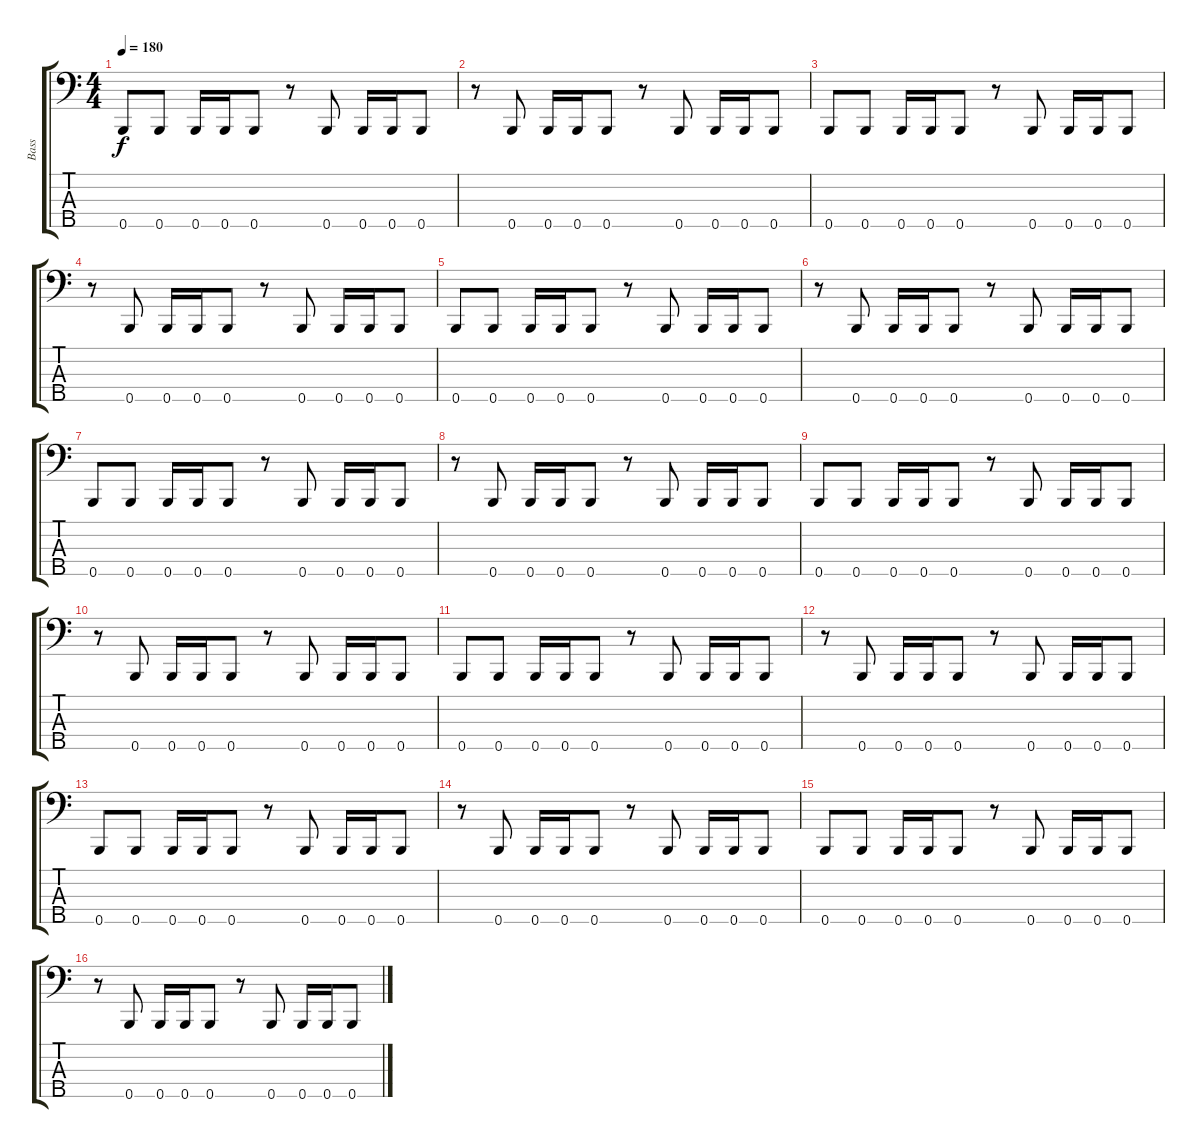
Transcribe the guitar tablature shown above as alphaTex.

\track ("Bass" "Bass") {instrument electricbasspick}
\staff {score tabs}
\tuning (G2 D2 A1 E1 B0) {hide}
\ts (4 4)
\section ("" "")
\tempo 180
\clef f4
\ks c
0.5.8{dy f} 0.5.8 0.5.16 0.5.16 0.5.8 r.8 0.5.8 0.5.16 0.5.16 0.5.8 |
r.8 0.5.8 0.5.16 0.5.16 0.5.8 r.8 0.5.8 0.5.16 0.5.16 0.5.8 |
0.5.8 0.5.8 0.5.16 0.5.16 0.5.8 r.8 0.5.8 0.5.16 0.5.16 0.5.8 |
r.8 0.5.8 0.5.16 0.5.16 0.5.8 r.8 0.5.8 0.5.16 0.5.16 0.5.8 |
0.5.8 0.5.8 0.5.16 0.5.16 0.5.8 r.8 0.5.8 0.5.16 0.5.16 0.5.8 |
r.8 0.5.8 0.5.16 0.5.16 0.5.8 r.8 0.5.8 0.5.16 0.5.16 0.5.8 |
0.5.8 0.5.8 0.5.16 0.5.16 0.5.8 r.8 0.5.8 0.5.16 0.5.16 0.5.8 |
r.8 0.5.8 0.5.16 0.5.16 0.5.8 r.8 0.5.8 0.5.16 0.5.16 0.5.8 |
0.5.8 0.5.8 0.5.16 0.5.16 0.5.8 r.8 0.5.8 0.5.16 0.5.16 0.5.8 |
r.8 0.5.8 0.5.16 0.5.16 0.5.8 r.8 0.5.8 0.5.16 0.5.16 0.5.8 |
0.5.8 0.5.8 0.5.16 0.5.16 0.5.8 r.8 0.5.8 0.5.16 0.5.16 0.5.8 |
r.8 0.5.8 0.5.16 0.5.16 0.5.8 r.8 0.5.8 0.5.16 0.5.16 0.5.8 |
0.5.8 0.5.8 0.5.16 0.5.16 0.5.8 r.8 0.5.8 0.5.16 0.5.16 0.5.8 |
r.8 0.5.8 0.5.16 0.5.16 0.5.8 r.8 0.5.8 0.5.16 0.5.16 0.5.8 |
0.5.8 0.5.8 0.5.16 0.5.16 0.5.8 r.8 0.5.8 0.5.16 0.5.16 0.5.8 |
r.8 0.5.8 0.5.16 0.5.16 0.5.8 r.8 0.5.8 0.5.16 0.5.16 0.5.8
